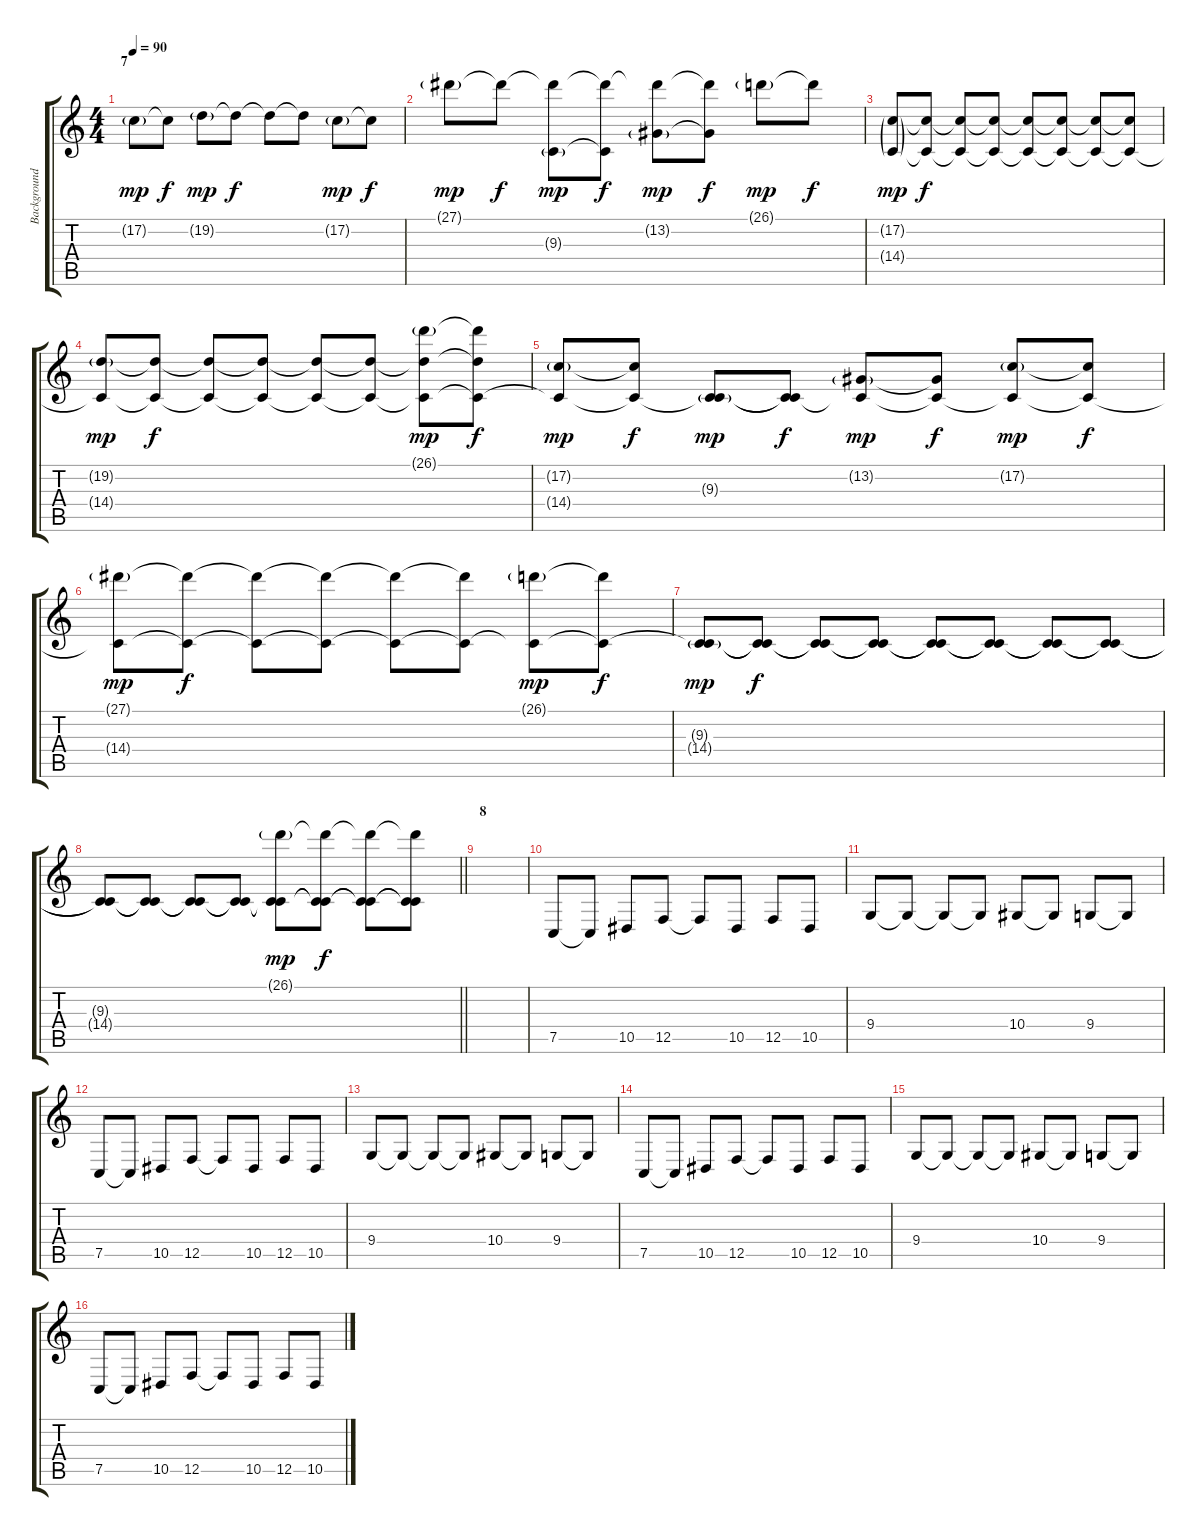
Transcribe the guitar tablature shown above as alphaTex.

\track ("Background" "Background") {instrument synthstrings1}
\staff {score tabs}
\tuning (C4 G3 Eb3 Bb2 F2 C2) {hide}
\ts (4 4)
\section ("" "7")
\tempo 90
\clef g2
\ks c
17.2{g}.8{dy mp} 17.2{t}.8{dy f} 19.2{g}.8{dy mp} 19.2{t}.8{dy f} 19.2{t}.8 19.2{t}.8 17.2{g}.8{dy mp} 17.2{t}.8{dy f} |
27.1{g}.8{dy mp} 27.1{t}.8{dy f} (27.1{t} 9.3{g}).8{dy mp} (27.1{t} 9.3{t}).8{dy f} (27.1{t} 13.2{g}).8{dy mp} (27.1{t} 13.2{t}).8{dy f} 26.1{g}.8{dy mp} 26.1{t}.8{dy f} |
(17.2{g} 14.4{g}).8{dy mp} (17.2{t} 14.4{t}).8{dy f} (17.2{t} 14.4{t}).8 (17.2{t} 14.4{t}).8 (17.2{t} 14.4{t}).8 (17.2{t} 14.4{t}).8 (17.2{t} 14.4{t}).8 (17.2{t} 14.4{t}).8 |
(19.2{g} 14.4{t}).8{dy mp} (19.2{t} 14.4{t}).8{dy f} (19.2{t} 14.4{t}).8 (19.2{t} 14.4{t}).8 (19.2{t} 14.4{t}).8 (19.2{t} 14.4{t}).8 (26.1{g} 19.2{t} 14.4{t}).8{dy mp} (26.1{t} 19.2{t} 14.4{t}).8{dy f} |
(17.2{g} 14.4{t}).8{dy mp} (17.2{t} 14.4{t}).8{dy f} (9.3{g} 14.4{t}).8{dy mp} (9.3{t} 14.4{t}).8{dy f} (13.2{g} 14.4{t}).8{dy mp} (13.2{t} 14.4{t}).8{dy f} (17.2{g} 14.4{t}).8{dy mp} (17.2{t} 14.4{t}).8{dy f} |
(27.1{g} 14.4{t}).8{dy mp} (27.1{t} 14.4{t}).8{dy f} (27.1{t} 14.4{t}).8 (27.1{t} 14.4{t}).8 (27.1{t} 14.4{t}).8 (27.1{t} 14.4{t}).8 (26.1{g} 14.4{t}).8{dy mp} (26.1{t} 14.4{t}).8{dy f} |
(9.3{g} 14.4{t}).8{dy mp} (9.3{t} 14.4{t}).8{dy f} (9.3{t} 14.4{t}).8 (9.3{t} 14.4{t}).8 (9.3{t} 14.4{t}).8 (9.3{t} 14.4{t}).8 (9.3{t} 14.4{t}).8 (9.3{t} 14.4{t}).8 |
\barLineRight lightlight
(9.3{t} 14.4{t}).8 (9.3{t} 14.4{t}).8 (9.3{t} 14.4{t}).8 (9.3{t} 14.4{t}).8 (26.1{g} 9.3{t} 14.4{t}).8{dy mp} (26.1{t} 9.3{t} 14.4{t}).8{dy f} (26.1{t} 9.3{t} 14.4{t}).8 (26.1{t} 9.3{t} 14.4{t}).8 |
\section ("" "8")
|
7.5.8 7.5{t}.8 10.5.8 12.5.8 12.5{t}.8 10.5.8 12.5.8 10.5.8 |
9.4.8 9.4{t}.8 9.4{t}.8 9.4{t}.8 10.4.8 10.4{t}.8 9.4.8 9.4{t}.8 |
7.5.8 7.5{t}.8 10.5.8 12.5.8 12.5{t}.8 10.5.8 12.5.8 10.5.8 |
9.4.8 9.4{t}.8 9.4{t}.8 9.4{t}.8 10.4.8 10.4{t}.8 9.4.8 9.4{t}.8 |
7.5.8 7.5{t}.8 10.5.8 12.5.8 12.5{t}.8 10.5.8 12.5.8 10.5.8 |
9.4.8 9.4{t}.8 9.4{t}.8 9.4{t}.8 10.4.8 10.4{t}.8 9.4.8 9.4{t}.8 |
7.5.8 7.5{t}.8 10.5.8 12.5.8 12.5{t}.8 10.5.8 12.5.8 10.5.8
